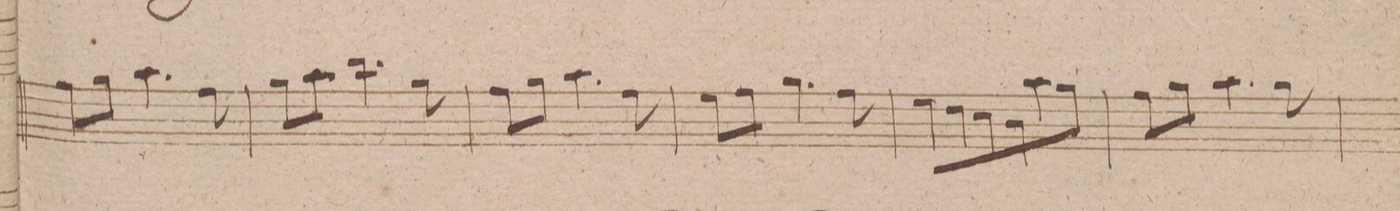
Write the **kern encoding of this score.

**kern	**dynam
*I"Flauto 2do	*
*clefG2	*
*k[f#c#g#d#]	*
*M3/4	*
8ff#L	.
8gg#J	.
4.aa	.
8ff#	.
=153	=153
8gg#L	.
8aaJ	.
4.bb	.
8gg#	.
=154	=154
8ff#L	.
8gg#J	.
4.aa	.
8ff#	.
=155	=155
8eeL	.
8ff#J	.
4.gg#	.
8ff#	.
=156	=156
8eeL	.
8dd#	.
8cc#	.
8b	.
8aa	.
8gg#J	.
=157	=157
8ff#L	.
8gg#J	.
4.aa	.
8gg#	.
=158	=158
*-	*-
